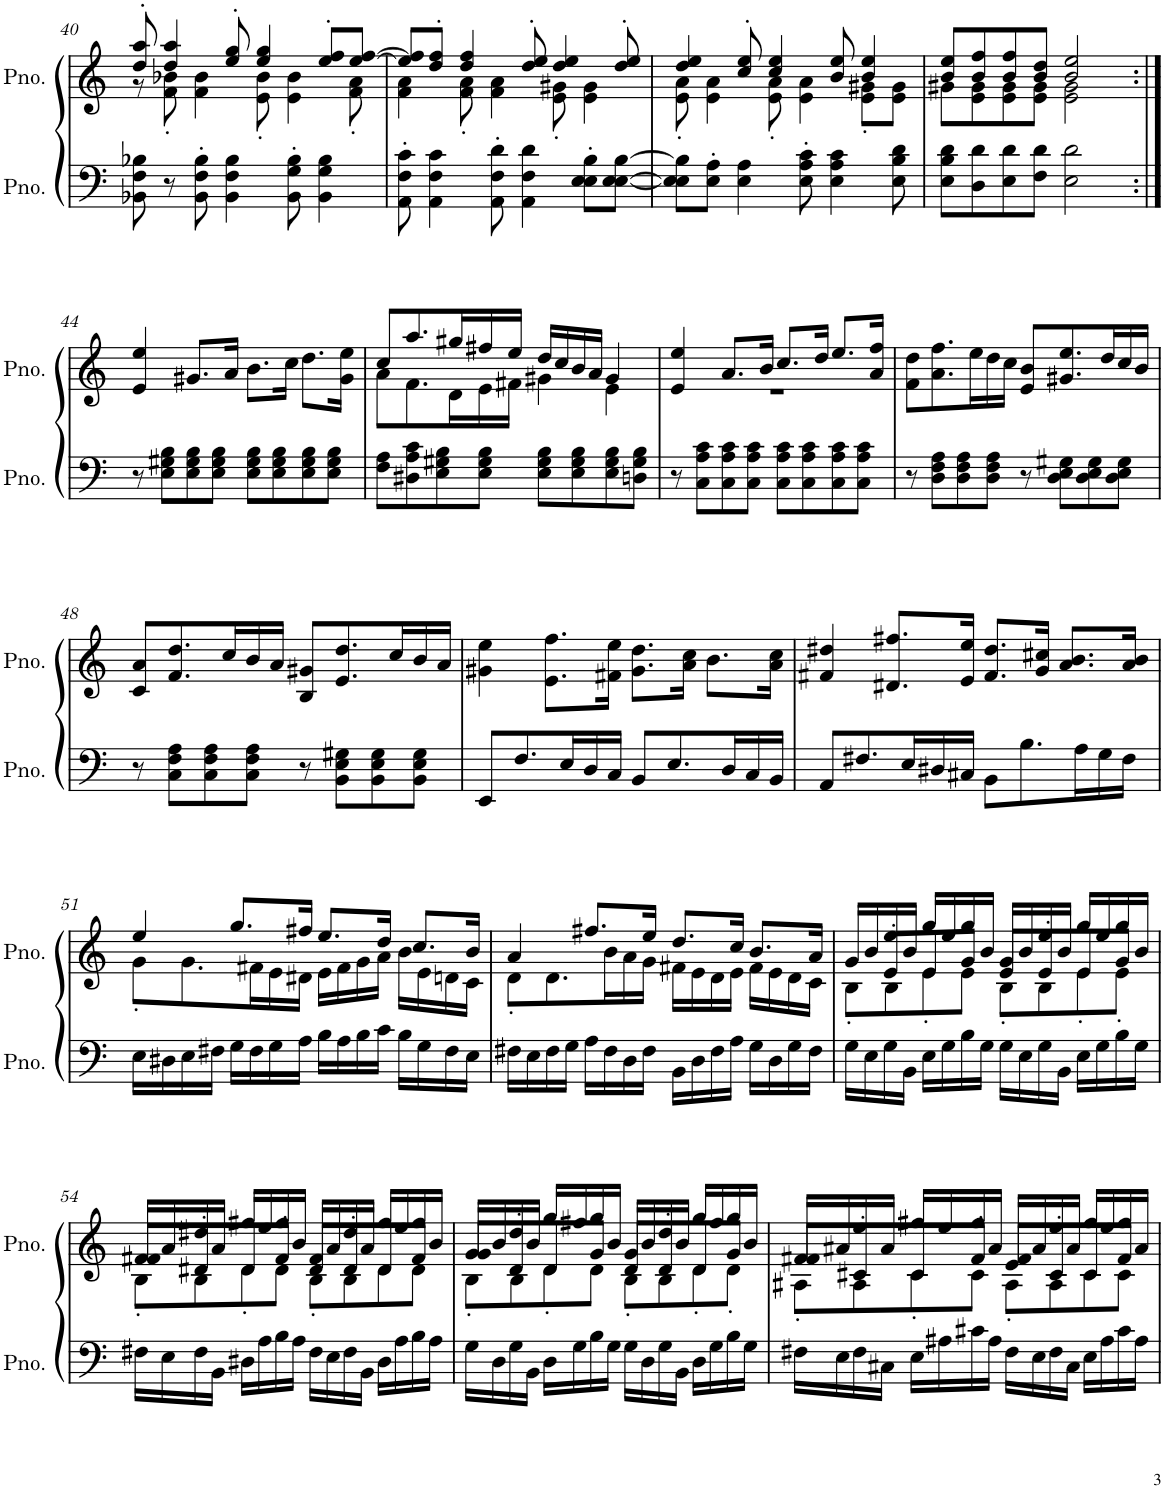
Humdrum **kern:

**kern	**kern
*part2	*part1
*staff2	*staff1
*I"Piano	*I"Piano
*I'Pno.	*I'Pno.
!!LO:PB:g=z
*clefF4	*clefG2
*k[]	*k[]
*M4/4	*M4/4
=40	=40
*	*^
8BB-X\ 8F\ 8B-X\	8dd/' 8aa/'	8r
8r	4dd/ 4aa/	8f\' 8b-X\'
8BB-\' 8F\' 8B-\'	.	4f\ 4b-\
4BB-\ 4F\ 4B-\	8ee/' 8gg/'	.
.	4ee/ 4gg/	8e\' 8b-\'
8BB-\' 8G\' 8B-\'	.	4e\ 4b-\
4BB-\ 4G\ 4B-\	8ee/' 8ff/'L	.
.	[8ee/ [8ff/J	8f\' 8a\'
=41	=41	=41
8AA\' 8F\' 8c\'	8ee/] 8ff/]L	4f\ 4a\
4AA\ 4F\ 4c\	8dd/' 8ff/'J	.
.	4dd/ 4ff/	8f\' 8a\'
8AA\' 8F\' 8d\'	.	4f\ 4a\
4AA\ 4F\ 4d\	8dd/' 8ee/'	.
.	4dd/ 4ee/	8e\' 8g#X\'
8E\' 8E\' 8B\'L	.	4e\ 4g#\
[8E\ [8E\ [8B\J	8dd/' 8ee/'	.
=42	=42	=42
8E\] 8E\] 8B\]L	4dd/ 4ee/	8e\' 8a\'
8E\' 8A\'J	.	4e\ 4a\
4E\ 4A\	8cc/' 8ee/'	.
.	4cc/ 4ee/	8e\' 8a\'
8E\' 8A\' 8c\'	.	4e\ 4a\
4E\ 4A\ 4c\	8b/ 8ee/	.
.	4b/ 4ee/	8e\' 8g#X\'L
8E\ 8B\ 8d\	.	8e\ 8g#\J
=43	=43	=43
8E\ 8B\ 8d\L	8b/ 8ee/L	8g#X\L
8D\ 8d\	8b/ 8ff/	8e\ 8g#\
8E\ 8d\	8b/ 8ff/	8e\ 8g#\
8F\ 8d\J	8b/ 8dd/J	8e\ 8g#\J
2E\ 2d\	2b/ 2ee/	2e\ 2g#\
*	*v	*v
!!LO:LB:g=z
=44:|!	=44:|!
8r	4e/ 4ee/
8E\ 8G#X\ 8B\L	.
8E\ 8G#\ 8B\	8.g#X/L
8E\ 8G#\ 8B\J	.
.	16a/Jk
8E\ 8G#\ 8B\L	8.b\L
8E\ 8G#\ 8B\	.
.	16cc\Jk
8E\ 8G#\ 8B\	8.dd\L
8E\ 8G#\ 8B\J	.
.	16g#\ 16ee\Jk
=45	=45
*	*^
8F\ 8A\L	8cc/L	8a\L
8D#X\ 8A\ 8c\	8.aa/	8.f\
8E\ 8G#X\ 8B\	.	.
.	16gg#X/L	16d\L
8E\ 8G#\ 8B\J	16ff#X/	16e\
.	16ee/JJ	16f#X\JJ
8E\ 8G#\ 8B\L	16dd/LL	4g#X\
.	16cc/	.
8E\ 8G#\ 8B\	16b/	.
.	16a/JJ	.
8E\ 8G#\ 8B\	4g#/	4e\
8Dn\ 8G#\ 8B\J	.	.
=46	=46	=46
8r	4e/ 4ee/	1r
8C\ 8A\ 8c\L	.	.
8C\ 8A\ 8c\	8.a/L	.
8C\ 8A\ 8c\J	.	.
.	16b/Jk	.
8C\ 8A\ 8c\L	8.cc/L	.
8C\ 8A\ 8c\	.	.
.	16dd/Jk	.
8C\ 8A\ 8c\	8.ee/L	.
8C\ 8A\ 8c\J	.	.
.	16a/ 16ff/Jk	.
*	*v	*v
=47	=47
8r	8f\ 8dd\L
8D\ 8F\ 8A\L	8.a\ 8.ff\
8D\ 8F\ 8A\	.
.	16ee\L
8D\ 8F\ 8A\J	16dd\
.	16cc\JJ
8r	8e/ 8b/L
8D\ 8E\ 8G#X\L	8.g#X/ 8.ee/
8D\ 8E\ 8G#\	.
.	16dd/L
8D\ 8E\ 8G#\J	16cc/
.	16b/JJ
!!LO:LB:g=z
=48	=48
8r	8c/ 8a/L
8C\ 8F\ 8A\L	8.f/ 8.dd/
8C\ 8F\ 8A\	.
.	16cc/L
8C\ 8F\ 8A\J	16b/
.	16a/JJ
8r	8B/ 8g#X/L
8BB\ 8E\ 8G#X\L	8.e/ 8.dd/
8BB\ 8E\ 8G#\	.
.	16cc/L
8BB\ 8E\ 8G#\J	16b/
.	16a/JJ
=49	=49
8EE/L	4g#X\ 4ee\
8.F/	.
.	8.e\ 8.ff\L
16E/L	.
16D/	.
16C/JJ	16f#X\ 16ee\Jk
8BB/L	8.g#\ 8.dd\L
8.E/	.
.	16a\ 16cc\Jk
.	8.b\L
16D/L	.
16C/	.
16BB/JJ	16a\ 16cc\Jk
=50	=50
8AA/L	4f#X/ 4dd#X/
8.F#X/	.
.	8.d#X/ 8.ff#X/L
16E/L	.
16D#X/	.
16C#X/JJ	16e/ 16ee/Jk
8BB\L	8.f#/ 8.dd#/L
8.B\	.
.	16g/ 16cc#X/Jk
.	8.a/ 8.b/L
16A\L	.
16G\	.
16F#\JJ	16a/ 16b/Jk
!!LO:LB:g=z
=51	=51
*	*^
16E\LL	4ee/	8g'\L
16D#X\	.	.
16E\	.	8.g\
16F#X\JJ	.	.
16G\LL	8.gg/L	.
16F#\	.	16f#X\L
16G\	.	16e\
16A\JJ	16ff#X/Jk	16d#X\JJ
16B\LL	8.ee/L	16e\LL
16A\	.	16f#\
16B\	.	16g\
16c\JJ	16dd/Jk	16a\JJ
16B\LL	8.cc/L	16b\LL
16G\	.	16e\
16F#\	.	16dn\
16E\JJ	16b/Jk	16c\JJ
=52	=52	=52
16F#X\LL	4a/	8d'\L
16E\	.	.
16F#\	.	8.d\
16G\JJ	.	.
16A\LL	8.ff#X/L	.
16F#\	.	16b\L
16D\	.	16a\
16F#\JJ	16ee/Jk	16g\JJ
16BB\LL	8.dd/L	16f#X\LL
16D\	.	16e\
16F#\	.	16d\
16A\JJ	16cc/Jk	16e\JJ
16G\LL	8.b/L	16f#\LL
16D\	.	16e\
16G\	.	16d\
16F#\JJ	16a/Jk	16c\JJ
=53	=53	=53
*	*	*^
16G\LL	16g/LL	8B'\L	8ryy
16E\	16b/	.	.
16G\	16ee/	8B\	8e'/L
16BB\JJ	16b/JJ	.	.
16E\LL	16gg/LL	8e'\	8e/
16G\	16ee/	.	.
16B\	16gg/	8e\J	8g'/J
16G\JJ	16b/JJ	.	.
16G\LL	16e/LL	8B'\L	8g/L
16E\	16b/	.	.
16G\	16ee/	8B\	8e'/
16BB\JJ	16b/JJ	.	.
16E\LL	16gg/LL	8e'\	8e'/
16G\	16ee/	.	.
16B\	16gg/	8e'\J	8g/J
16G\JJ	16b/JJ	.	.
!!LO:LB:g=z	!!	!!
=54	=54	=54	=54
16F#X\LL	16f#X/LL	8B'\L	8f#/L
16E\	16a/	.	.
16F#\	16dd#X/	8B\	8d#X'/
16BB\JJ	16a/JJ	.	.
16D#X\LL	16ff#X/LL	8d#'\	8d#/
16A\	16ee/	.	.
16B\	16ff#/	8d#\J	8f#'/J
16A\JJ	16b/JJ	.	.
16F#\LL	16d#/LL	8B'\L	8f#/L
16E\	16a/	.	.
16F#\	16dd#/	8B\	8d#'/
16BB\JJ	16a/JJ	.	.
16D#\LL	16ff#/LL	8d#\	8d#/
16A\	16ee/	.	.
16B\	16ff#/	8d#\J	8f#/J
16A\JJ	16b/JJ	.	.
=55	=55	=55	=55
16G\LL	16g/LL	8B'\L	8g/L
16D\	16b/	.	.
16G\	16dd/	8B\	8d'/
16BB\JJ	16b/JJ	.	.
16D\LL	16gg/LL	8d'\	8d/
16G\	16ff#X/	.	.
16B\	16gg/	8d\J	8g'/J
16G\JJ	16b/JJ	.	.
16G\LL	16d/LL	8B'\L	8g/L
16D\	16b/	.	.
16G\	16dd/	8B\	8d'/
16BB\JJ	16b/JJ	.	.
16D\LL	16gg/LL	8d'\	8d'/
16G\	16ff#/	.	.
16B\	16gg/	8d'\J	8g/J
16G\JJ	16b/JJ	.	.
=56	=56	=56	=56
16F#X\LL	16f#X/LL	8A#X'\L	8f#/L
16E\	16a#X/	.	.
16F#\	16ee/	8A#\	8c#X'/
16C#X\JJ	16a#/JJ	.	.
16E\LL	16ff#X/LL	8c#'\	8c#/
16A#X\	16ee/	.	.
16c#X\	16ff#/	8c#\J	8f#'/J
16A#\JJ	16a#/JJ	.	.
16F#\LL	16e/LL	8A#'\L	8f#/L
16E\	16a#/	.	.
16F#\	16ee/	8A#\	8c#'/
16C#\JJ	16a#/JJ	.	.
16E\LL	16ff#/LL	8c#\	8c#/
16A#\	16ee/	.	.
16c#\	16ff#/	8c#\J	8f#/J
16A#\JJ	16a#/JJ	.	.
*	*v	*v	*v
=	=
*-	*-
